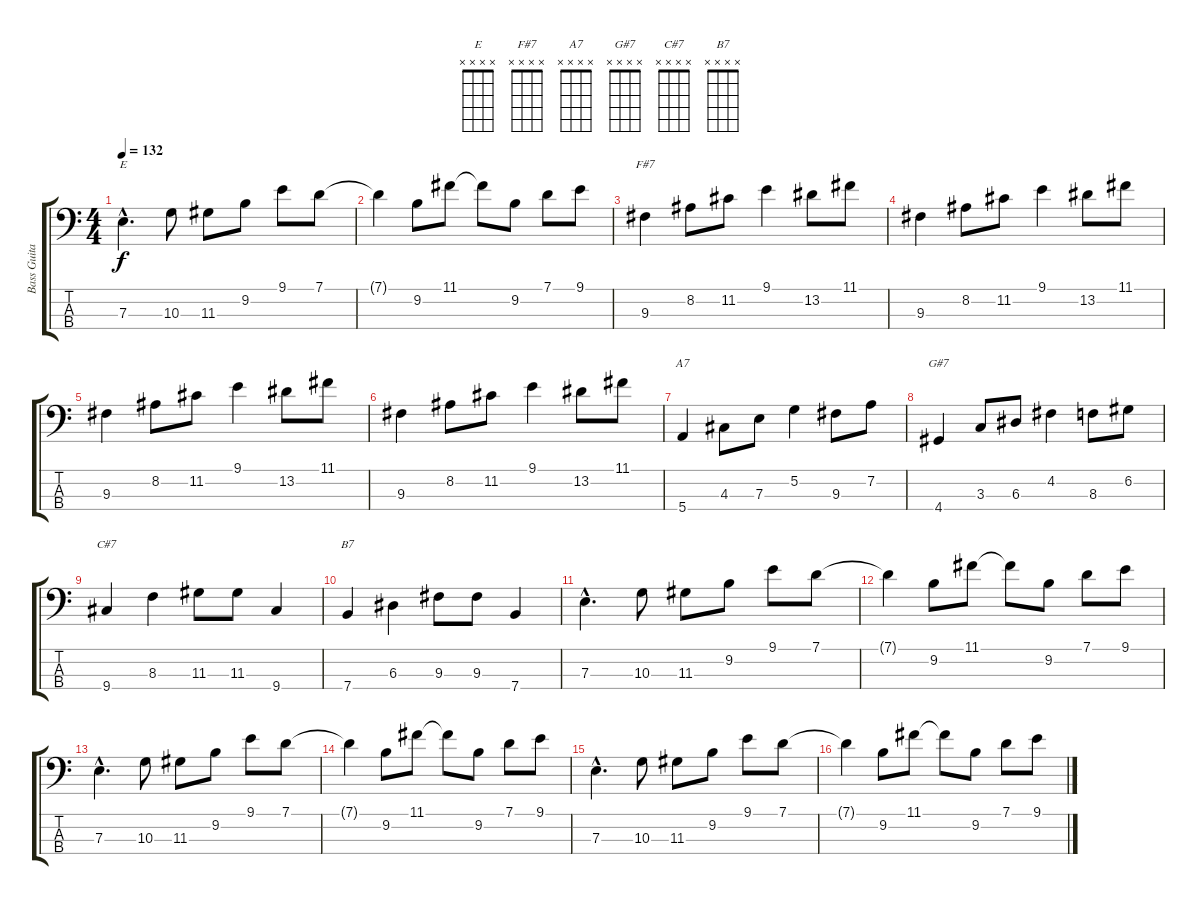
\track ("Bass Guitar" "Bass Guita") {instrument electricbassfinger}
\staff {score tabs}
\tuning (G2 D2 A1 E1) {hide}
\chord ("E" x x x x)
\chord ("F#7" x x x x)
\chord ("A7" x x x x)
\chord ("G#7" x x x x)
\chord ("C#7" x x x x)
\chord ("B7" x x x x)
\ts (4 4)
\tempo 132
\clef f4
\ks c
7.3{hac}.4{d ch "E" dy f} 10.3.8 11.3.8 9.2.8 9.1.8 7.1.8 |
7.1{t}.4 9.2.8 11.1.8 11.1{t}.8 9.2.8 7.1.8 9.1.8 |
9.3.4{ch "F#7"} 8.2.8 11.2.8 9.1.4 13.2.8 11.1.8 |
9.3.4 8.2.8 11.2.8 9.1.4 13.2.8 11.1.8 |
9.3.4 8.2.8 11.2.8 9.1.4 13.2.8 11.1.8 |
9.3.4 8.2.8 11.2.8 9.1.4 13.2.8 11.1.8 |
5.4.4{ch "A7"} 4.3.8 7.3.8 5.2.4 9.3.8 7.2.8 |
4.4.4{ch "G#7"} 3.3.8 6.3.8 4.2.4 8.3.8 6.2.8 |
9.4.4{ch "C#7"} 8.3.4 11.3.8 11.3.8 9.4.4 |
7.4.4{ch "B7"} 6.3.4 9.3.8 9.3.8 7.4.4 |
7.3{hac}.4{d} 10.3.8 11.3.8 9.2.8 9.1.8 7.1.8 |
7.1{t}.4 9.2.8 11.1.8 11.1{t}.8 9.2.8 7.1.8 9.1.8 |
7.3{hac}.4{d} 10.3.8 11.3.8 9.2.8 9.1.8 7.1.8 |
7.1{t}.4 9.2.8 11.1.8 11.1{t}.8 9.2.8 7.1.8 9.1.8 |
7.3{hac}.4{d} 10.3.8 11.3.8 9.2.8 9.1.8 7.1.8 |
7.1{t}.4 9.2.8 11.1.8 11.1{t}.8 9.2.8 7.1.8 9.1.8
